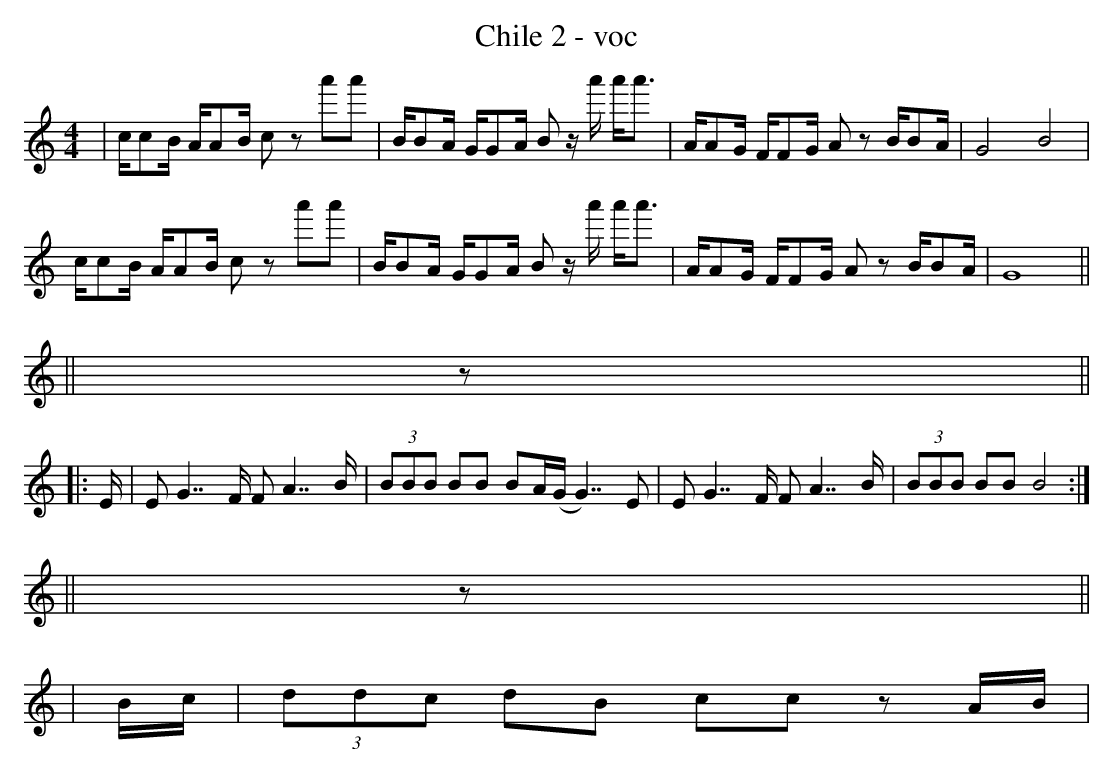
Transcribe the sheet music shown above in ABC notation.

X:1
T:Chile 2 - voc
M:4/4
L:1/8
K:em
| c/cB/ A/AB/ cz a'a' | B/BA/ G/GA/ Bz/ a'/ a'/a'3/ | A/AG/ F/FG/ Az B/BA/ | G4 B4 |
c/cB/ A/AB/ cz a'a' | B/BA/ G/GA/ Bz/ a'/ a'/a'3/  | A/AG/ F/FG/ Az B/BA/ | G8 ||
|| z ||
|: E/| EG7/F/ FA7/B/ | (3 BBB BB BA/(G/ G7/)E | EG7/F/ FA7/B/ | (3 BBB BB B4 :|
|| z ||
| B/c/ | (3 ddc dB  cc zA/B/ |
